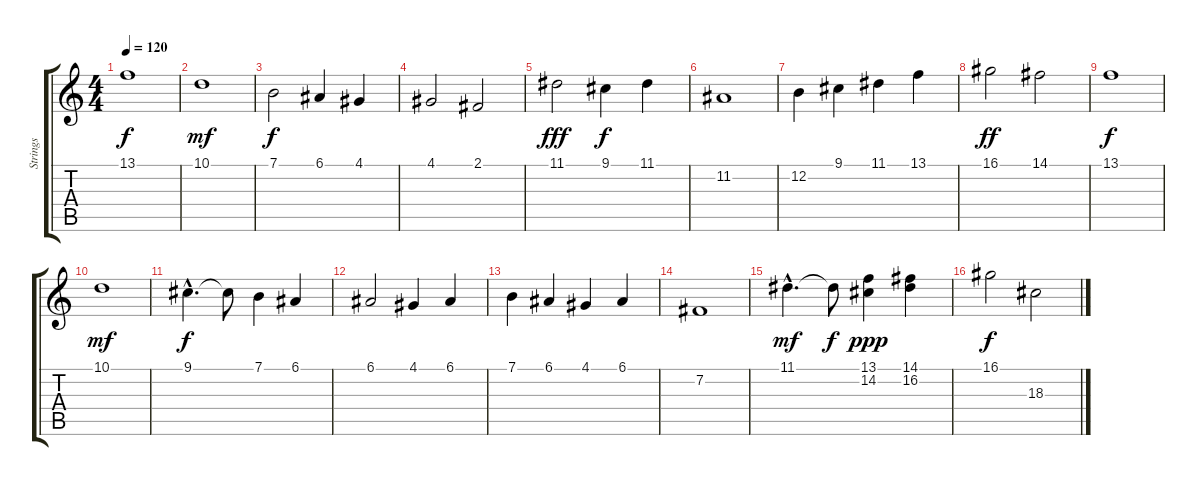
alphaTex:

\track ("Strings" "Strings") {instrument stringensemble1}
\staff {score tabs}
\tuning (E4 B3 G3 D3 A2 E2) {hide}
\ts (4 4)
\tempo 120
\clef g2
\ks c
13.1.1{dy f} |
10.1.1{dy mf} |
7.1.2{dy f} 6.1.4 4.1.4 |
4.1.2 2.1.2 |
11.1.2{dy fff} 9.1.4{dy f} 11.1.4 |
11.2.1 |
12.2.4 9.1.4 11.1.4 13.1.4 |
16.1.2{dy ff} 14.1.2 |
13.1.1{dy f} |
10.1.1{dy mf} |
9.1{hac}.4{d dy f} 9.1{t}.8 7.1.4 6.1.4 |
6.1.2 4.1.4 6.1.4 |
7.1.4 6.1.4 4.1.4 6.1.4 |
7.2.1 |
11.1{hac}.4{d dy mf} 11.1{t}.8{dy f} (13.1 14.2).4{dy ppp} (14.1 16.2).4 |
16.1.2{dy f} 18.3.2
